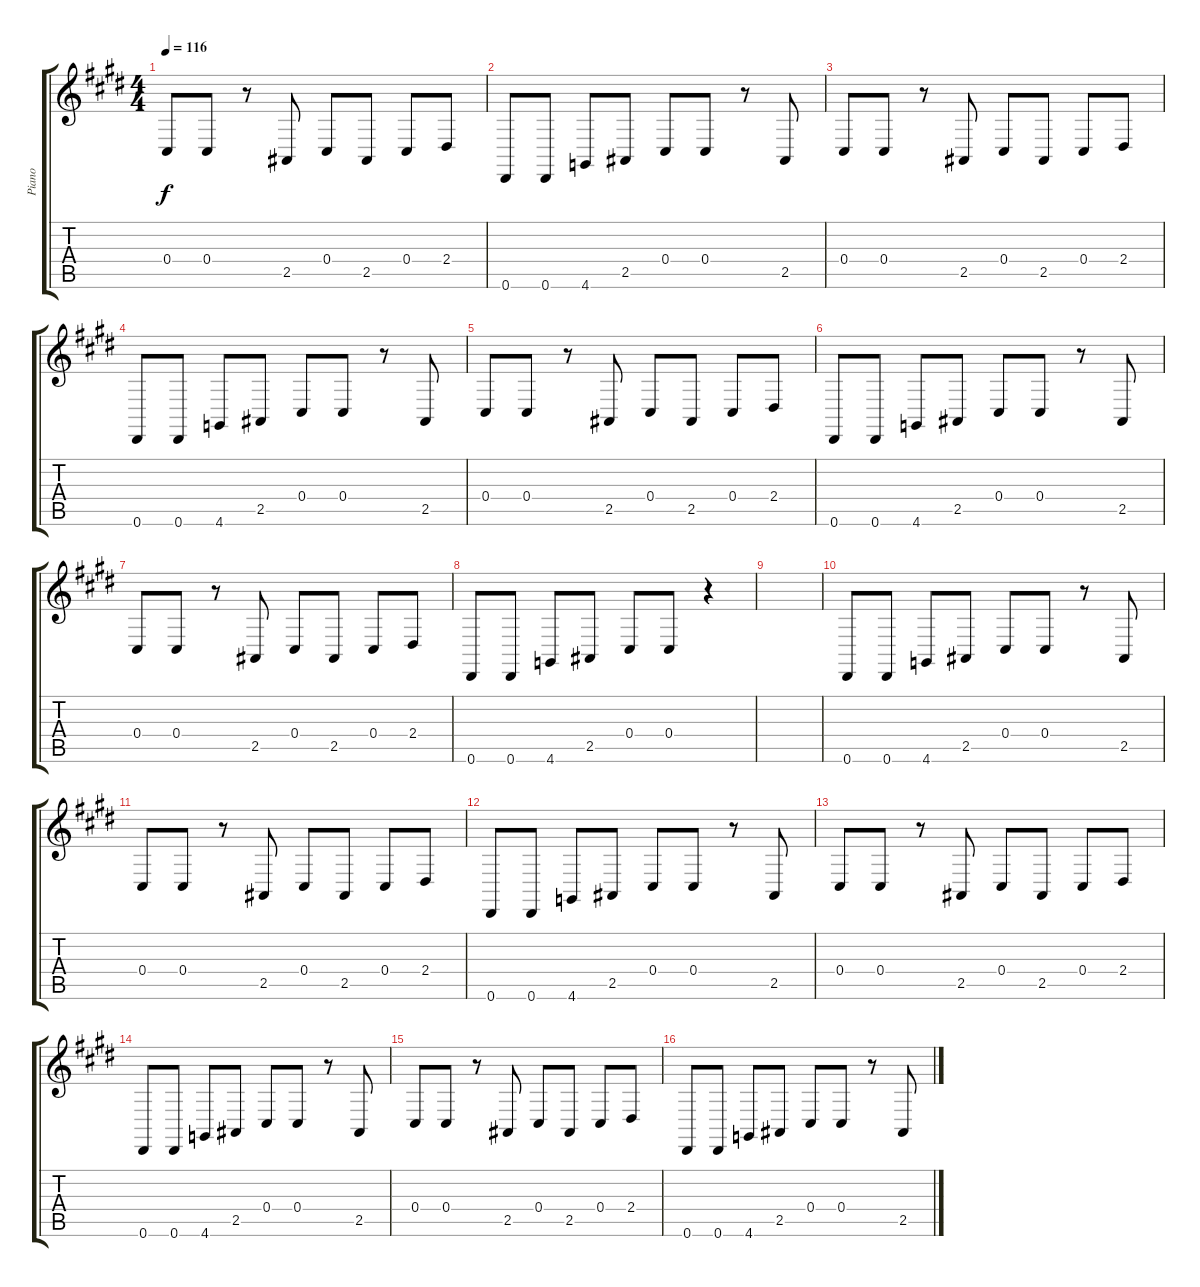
\track ("Piano" "Piano") {instrument acousticgrandpiano}
\staff {score tabs}
\tuning (Eb4 Bb3 Gb3 Db3 Ab2 Eb2) {hide}
\ts (4 4)
\tempo 116
\clef g2
\ks e
0.4.8{dy f} 0.4.8 r.8 2.5.8 0.4.8 2.5.8 0.4.8 2.4.8 |
0.6.8 0.6.8 4.6.8 2.5.8 0.4.8 0.4.8 r.8 2.5.8 |
0.4.8 0.4.8 r.8 2.5.8 0.4.8 2.5.8 0.4.8 2.4.8 |
0.6.8 0.6.8 4.6.8 2.5.8 0.4.8 0.4.8 r.8 2.5.8 |
0.4.8 0.4.8 r.8 2.5.8 0.4.8 2.5.8 0.4.8 2.4.8 |
0.6.8 0.6.8 4.6.8 2.5.8 0.4.8 0.4.8 r.8 2.5.8 |
0.4.8 0.4.8 r.8 2.5.8 0.4.8 2.5.8 0.4.8 2.4.8 |
0.6.8 0.6.8 4.6.8 2.5.8 0.4.8 0.4.8 r.4 |
|
0.6.8 0.6.8 4.6.8 2.5.8 0.4.8 0.4.8 r.8 2.5.8 |
0.4.8 0.4.8 r.8 2.5.8 0.4.8 2.5.8 0.4.8 2.4.8 |
0.6.8 0.6.8 4.6.8 2.5.8 0.4.8 0.4.8 r.8 2.5.8 |
0.4.8 0.4.8 r.8 2.5.8 0.4.8 2.5.8 0.4.8 2.4.8 |
0.6.8 0.6.8 4.6.8 2.5.8 0.4.8 0.4.8 r.8 2.5.8 |
0.4.8 0.4.8 r.8 2.5.8 0.4.8 2.5.8 0.4.8 2.4.8 |
0.6.8 0.6.8 4.6.8 2.5.8 0.4.8 0.4.8 r.8 2.5.8
